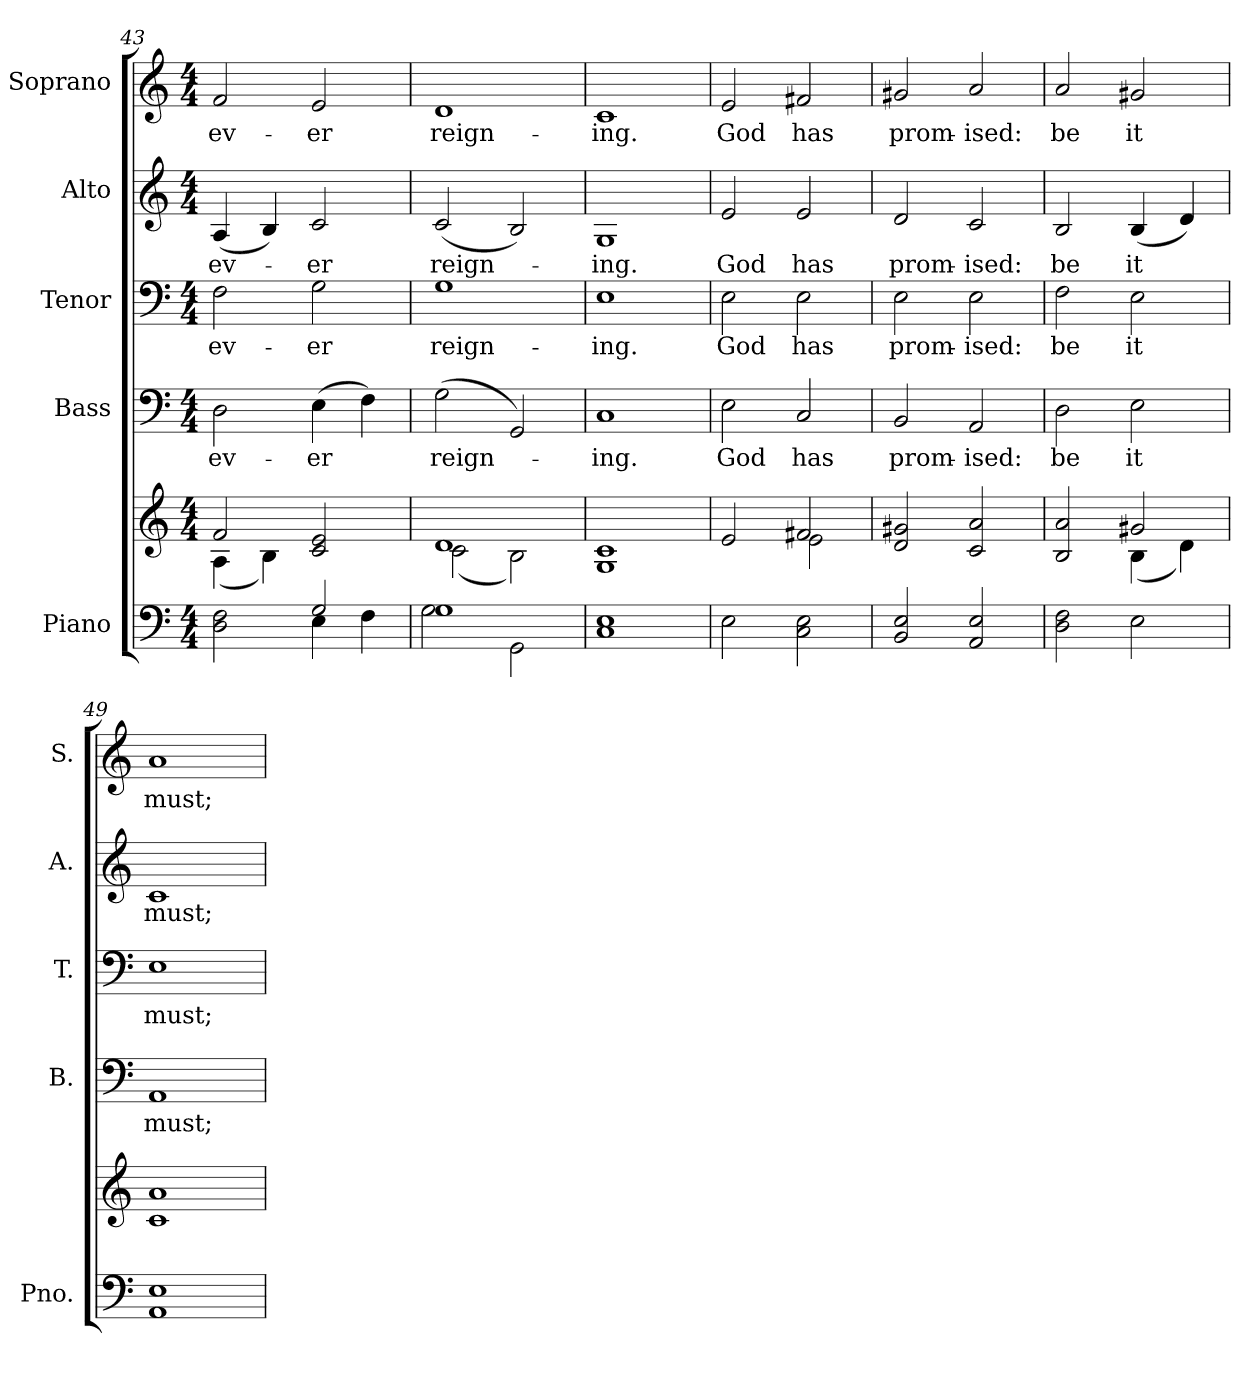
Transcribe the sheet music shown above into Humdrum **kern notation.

**kern	**kern	**kern	**text	**kern	**text	**kern	**text	**kern	**text
*part5	*part5	*part4	*part4	*part3	*part3	*part2	*part2	*part1	*part1
*staff6	*staff5	*staff4	*staff4	*staff3	*staff3	*staff2	*staff2	*staff1	*staff1
*I"Piano	*	*I"Bass	*	*I"Tenor	*	*I"Alto	*	*I"Soprano	*
*I'Pno.	*	*I'B.	*	*I'T.	*	*I'A.	*	*I'S.	*
*clefF4	*clefG2	*clefF4	*	*clefF4	*	*clefG2	*	*clefG2	*
*k[]	*k[]	*k[]	*	*k[]	*	*k[]	*	*k[]	*
*C:	*C:	*C:	*	*C:	*	*C:	*	*C:	*
*M4/4	*M4/4	*M4/4	*	*M4/4	*	*M4/4	*	*M4/4	*
=43	=43	=43	=43	=43	=43	=43	=43	=43	=43
*^	*^	*	*	*	*	*	*	*	*
!	!	!	!	!	!LO:LY:b:color=#000000	!	!	!	!	!	!
!	!	!	!	!	!	!	!LO:LY:b:color=#000000	!	!	!	!
!	!	!	!	!	!	!	!	!	!LO:LY:b:color=#000000	!	!
!	!	!	!	!	!	!	!	!	!	!	!LO:LY:b:color=#000000
2Di\ 2Fi	2ryy	2fi/	(4Ai\	2Di\	ev-	2Fi\	ev-	(4Ai/	ev-	2fi/	ev-
.	.	.	4Bi\)	.	.	.	.	4Bi/)	.	.	.
!	!	!	!	!	!LO:LY:b:color=#000000	!	!	!	!	!	!
!	!	!	!	!	!	!	!LO:LY:b:color=#000000	!	!	!	!
!	!	!	!	!	!	!	!	!	!LO:LY:b:color=#000000	!	!
!	!	!	!	!	!	!	!	!	!	!	!LO:LY:b:color=#000000
2Gi/	4Ei\	2ci/ 2ei	2ryy	(4Ei\	-er	2Gi\	-er	2ci/	-er	2ei/	-er
.	4Fi\	.	.	4Fi\)	.	.	.	.	.	.	.
!!LO:PB:g=z
=44	=44	=44	=44	=44	=44	=44	=44	=44	=44	=44	=44
!	!	!	!	!	!LO:LY:b:color=#000000	!	!	!	!	!	!
!	!	!	!	!	!	!	!LO:LY:b:color=#000000	!	!	!	!
!	!	!	!	!	!	!	!	!	!LO:LY:b:color=#000000	!	!
!	!	!	!	!	!	!	!	!	!	!	!LO:LY:b:color=#000000
1Gi	2Gi\	1di	(2ci\	(2Gi\	reign-	1Gi	reign-	(2ci/	reign-	1di	reign-
.	2GGi\	.	2Bi\)	2GGi/)	.	.	.	2Bi/)	.	.	.
*v	*v	*	*	*	*	*	*	*	*	*	*
*	*v	*v	*	*	*	*	*	*	*	*
=45	=45	=45	=45	=45	=45	=45	=45	=45	=45
*^	*^	*	*	*	*	*	*	*	*
!	!	!	!	!	!LO:LY:b:color=#000000	!	!	!	!	!	!
*v	*v	*	*	*	*	*	*	*	*	*	*
*	*v	*v	*	*	*	*	*	*	*	*
*^	*^	*	*	*	*	*	*	*	*
!	!	!	!	!	!	!	!LO:LY:b:color=#000000	!	!	!	!
*v	*v	*	*	*	*	*	*	*	*	*	*
*	*v	*v	*	*	*	*	*	*	*	*
*^	*^	*	*	*	*	*	*	*	*
!	!	!	!	!	!	!	!	!	!LO:LY:b:color=#000000	!	!
*v	*v	*	*	*	*	*	*	*	*	*	*
*	*v	*v	*	*	*	*	*	*	*	*
*^	*^	*	*	*	*	*	*	*	*
!	!	!	!	!	!	!	!	!	!	!	!LO:LY:b:color=#000000
*v	*v	*	*	*	*	*	*	*	*	*	*
*	*v	*v	*	*	*	*	*	*	*	*
1Ci 1Ei	1Gi 1ci	1Ci	-ing.	1Ei	-ing.	1Gi	-ing.	1ci	-ing.
=46	=46	=46	=46	=46	=46	=46	=46	=46	=46
*	*^	*	*	*	*	*	*	*	*
!	!	!	!	!LO:LY:b:color=#000000	!	!	!	!	!	!
!	!	!	!	!	!	!LO:LY:b:color=#000000	!	!	!	!
!	!	!	!	!	!	!	!	!LO:LY:b:color=#000000	!	!
!	!	!	!	!	!	!	!	!	!	!LO:LY:b:color=#000000
2Ei\	2ei/	2ryy	2Ei\	God	2Ei\	God	2ei/	God	2ei/	God
!	!	!	!	!LO:LY:b:color=#000000	!	!	!	!	!	!
!	!	!	!	!	!	!LO:LY:b:color=#000000	!	!	!	!
!	!	!	!	!	!	!	!	!LO:LY:b:color=#000000	!	!
!	!	!	!	!	!	!	!	!	!	!LO:LY:b:color=#000000
2Ci\ 2Ei	2f#Xi/	2ei\	2Ci/	has	2Ei\	has	2ei/	has	2f#Xi/	has
*	*v	*v	*	*	*	*	*	*	*	*
!!LO:PB:g=z
=47	=47	=47	=47	=47	=47	=47	=47	=47	=47
*	*^	*	*	*	*	*	*	*	*
!	!	!	!	!LO:LY:b:color=#000000	!	!	!	!	!	!
*	*v	*v	*	*	*	*	*	*	*	*
*	*^	*	*	*	*	*	*	*	*
!	!	!	!	!	!	!LO:LY:b:color=#000000	!	!	!	!
*	*v	*v	*	*	*	*	*	*	*	*
*	*^	*	*	*	*	*	*	*	*
!	!	!	!	!	!	!	!	!LO:LY:b:color=#000000	!	!
*	*v	*v	*	*	*	*	*	*	*	*
*	*^	*	*	*	*	*	*	*	*
!	!	!	!	!	!	!	!	!	!	!LO:LY:b:color=#000000
*	*v	*v	*	*	*	*	*	*	*	*
2BBi/ 2Ei	2di/ 2g#Xi	2BBi/	prom-	2Ei\	prom-	2di/	prom-	2g#Xi/	prom-
!	!	!	!LO:LY:b:color=#000000	!	!	!	!	!	!
!	!	!	!	!	!LO:LY:b:color=#000000	!	!	!	!
!	!	!	!	!	!	!	!LO:LY:b:color=#000000	!	!
!	!	!	!	!	!	!	!	!	!LO:LY:b:color=#000000
2AAi/ 2Ei	2ci/ 2ai	2AAi/	-ised:	2Ei\	-ised:	2ci/	-ised:	2ai/	-ised:
=48	=48	=48	=48	=48	=48	=48	=48	=48	=48
*	*^	*	*	*	*	*	*	*	*
!	!	!	!	!LO:LY:b:color=#000000	!	!	!	!	!	!
!	!	!	!	!	!	!LO:LY:b:color=#000000	!	!	!	!
!	!	!	!	!	!	!	!	!LO:LY:b:color=#000000	!	!
!	!	!	!	!	!	!	!	!	!	!LO:LY:b:color=#000000
2Di\ 2Fi	2Bi/ 2ai	2ryy	2Di\	be	2Fi\	be	2Bi/	be	2ai/	be
!	!	!	!	!LO:LY:b:color=#000000	!	!	!	!	!	!
!	!	!	!	!	!	!LO:LY:b:color=#000000	!	!	!	!
!	!	!	!	!	!	!	!	!LO:LY:b:color=#000000	!	!
!	!	!	!	!	!	!	!	!	!	!LO:LY:b:color=#000000
2Ei\	2g#Xi/	(4Bi\	2Ei\	it	2Ei\	it	(4Bi/	it	2g#Xi/	it
.	.	4di\)	.	.	.	.	4di/)	.	.	.
*	*v	*v	*	*	*	*	*	*	*	*
=49	=49	=49	=49	=49	=49	=49	=49	=49	=49
*	*^	*	*	*	*	*	*	*	*
!	!	!	!	!LO:LY:b:color=#000000	!	!	!	!	!	!
*	*v	*v	*	*	*	*	*	*	*	*
*	*^	*	*	*	*	*	*	*	*
!	!	!	!	!	!	!LO:LY:b:color=#000000	!	!	!	!
*	*v	*v	*	*	*	*	*	*	*	*
*	*^	*	*	*	*	*	*	*	*
!	!	!	!	!	!	!	!	!LO:LY:b:color=#000000	!	!
*	*v	*v	*	*	*	*	*	*	*	*
*	*^	*	*	*	*	*	*	*	*
!	!	!	!	!	!	!	!	!	!	!LO:LY:b:color=#000000
*	*v	*v	*	*	*	*	*	*	*	*
1AAi 1Ei	1ci 1ai	1AAi	must;	1Ei	must;	1ci	must;	1ai	must;
=	=	=	=	=	=	=	=	=	=
*-	*-	*-	*-	*-	*-	*-	*-	*-	*-
